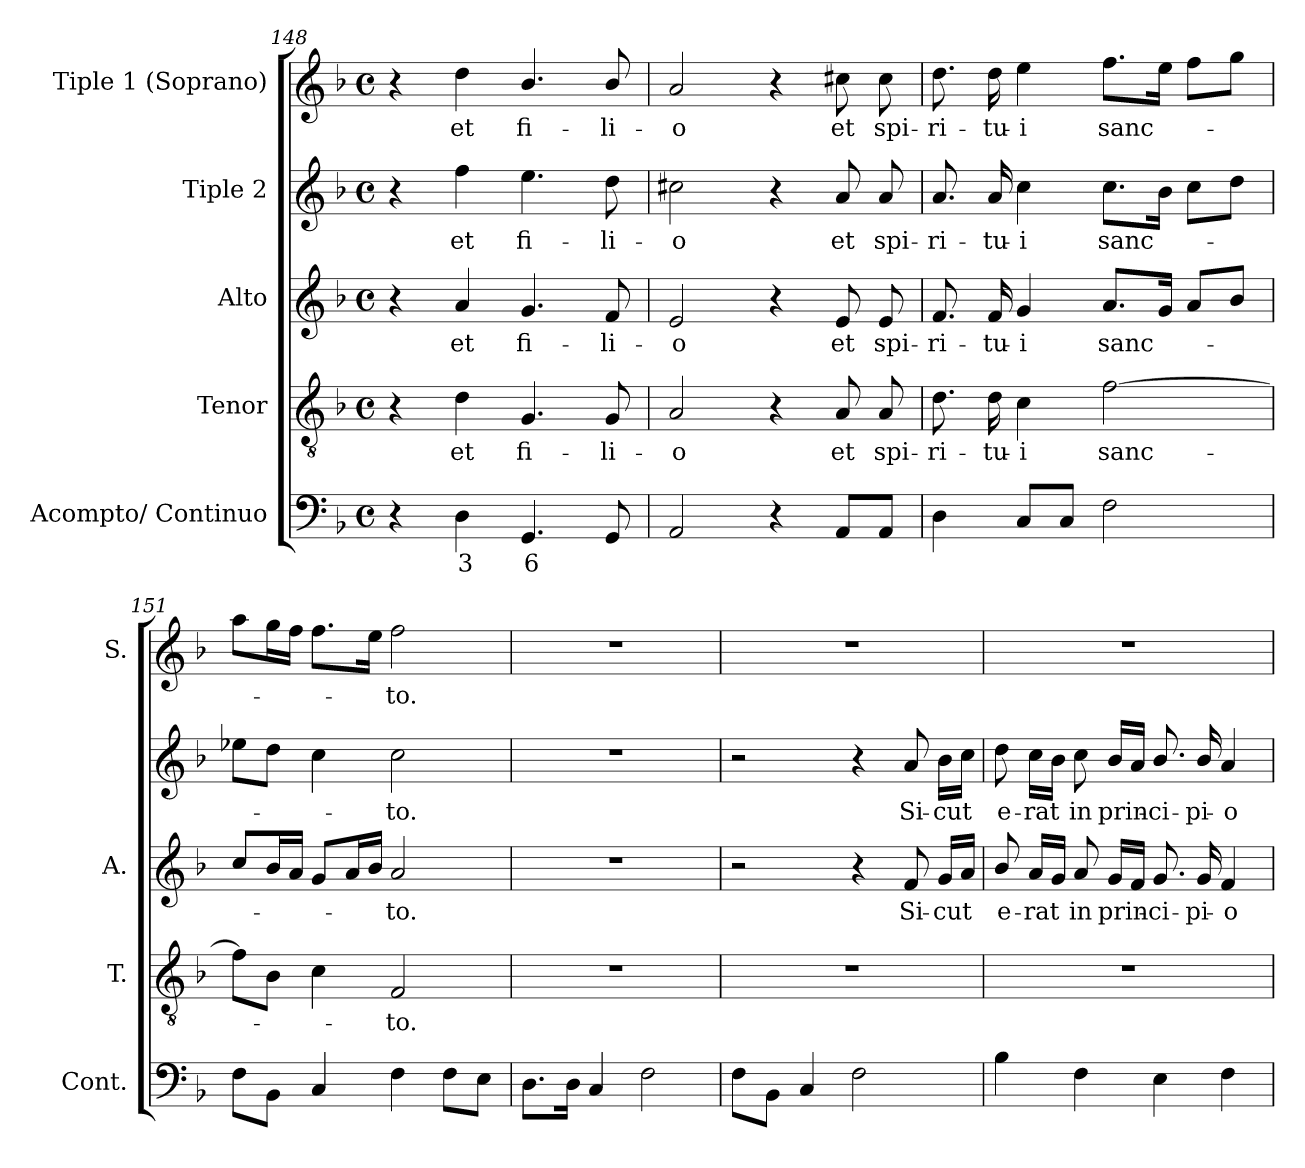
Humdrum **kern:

**kern	**text	**kern	**text	**kern	**text	**kern	**text	**kern	**text
*part5	*part5	*part4	*part4	*part3	*part3	*part2	*part2	*part1	*part1
*staff5	*staff5	*staff4	*staff4	*staff3	*staff3	*staff2	*staff2	*staff1	*staff1
*I"Acompto/ Continuo	*	*I"Tenor	*	*I"Alto	*	*I"Tiple 2	*	*I"Tiple 1 (Soprano)	*
*I'Cont.	*	*I'T.	*	*I'A.	*	*	*	*I'S.	*
*clefF4	*	*clefGv2	*	*clefG2	*	*clefG2	*	*clefG2	*
*	*	*ITrd7c12	*	*	*	*	*	*	*
*k[b-]	*	*k[b-]	*	*k[b-]	*	*k[b-]	*	*k[b-]	*
*F:	*	*F:	*	*F:	*	*F:	*	*F:	*
*M4/4	*	*M4/4	*	*M4/4	*	*M4/4	*	*M4/4	*
*met(c)	*	*met(c)	*	*met(c)	*	*met(c)	*	*met(c)	*
=148	=148	=148	=148	=148	=148	=148	=148	=148	=148
4r	.	4r	.	4r	.	4r	.	4r	.
!	!LO:LY:b:color=#000000	!	!	!	!	!	!	!	!
!	!	!	!LO:LY:b:color=#000000	!	!	!	!	!	!
!	!	!	!	!	!LO:LY:b:color=#000000	!	!	!	!
!	!	!	!	!	!	!	!LO:LY:b:color=#000000	!	!
!	!	!	!	!	!	!	!	!	!LO:LY:b:color=#000000
4Di\	3	4Di\	et	4ai/	et	4ffi\	et	4ddi\	et
!	!LO:LY:b:color=#000000	!	!	!	!	!	!	!	!
!	!	!	!LO:LY:b:color=#000000	!	!	!	!	!	!
!	!	!	!	!	!LO:LY:b:color=#000000	!	!	!	!
!	!	!	!	!	!	!	!LO:LY:b:color=#000000	!	!
!	!	!	!	!	!	!	!	!	!LO:LY:b:color=#000000
4.GGi/	6	4.GGi/	fi-	4.gi/	fi-	4.eei\	fi-	4.b-i/	fi-
!	!	!	!LO:LY:b:color=#000000	!	!	!	!	!	!
!	!	!	!	!	!LO:LY:b:color=#000000	!	!	!	!
!	!	!	!	!	!	!	!LO:LY:b:color=#000000	!	!
!	!	!	!	!	!	!	!	!	!LO:LY:b:color=#000000
8GGi/	.	8GGi/	-li-	8fi/	-li-	8ddi\	-li-	8b-i/	-li-
=149	=149	=149	=149	=149	=149	=149	=149	=149	=149
!	!	!	!LO:LY:b:color=#000000	!	!	!	!	!	!
!	!	!	!	!	!LO:LY:b:color=#000000	!	!	!	!
!	!	!	!	!	!	!	!LO:LY:b:color=#000000	!	!
!	!	!	!	!	!	!	!	!	!LO:LY:b:color=#000000
2AAi/	.	2AAi/	-o	2ei/	-o	2cc#Xi\	-o	2ai/	-o
4r	.	4r	.	4r	.	4r	.	4r	.
!	!	!	!LO:LY:b:color=#000000	!	!	!	!	!	!
!	!	!	!	!	!LO:LY:b:color=#000000	!	!	!	!
!	!	!	!	!	!	!	!LO:LY:b:color=#000000	!	!
!	!	!	!	!	!	!	!	!	!LO:LY:b:color=#000000
8AAi/L	.	8AAi/	et	8ei/	et	8ai/	et	8cc#Xi\	et
!	!	!	!LO:LY:b:color=#000000	!	!	!	!	!	!
!	!	!	!	!	!LO:LY:b:color=#000000	!	!	!	!
!	!	!	!	!	!	!	!LO:LY:b:color=#000000	!	!
!	!	!	!	!	!	!	!	!	!LO:LY:b:color=#000000
8AAi/J	.	8AAi/	spi-	8ei/	spi-	8ai/	spi-	8cc#i\	spi-
=150	=150	=150	=150	=150	=150	=150	=150	=150	=150
!	!	!	!LO:LY:b:color=#000000	!	!	!	!	!	!
!	!	!	!	!	!LO:LY:b:color=#000000	!	!	!	!
!	!	!	!	!	!	!	!LO:LY:b:color=#000000	!	!
!	!	!	!	!	!	!	!	!	!LO:LY:b:color=#000000
4Di\	.	8.Di\	-ri-	8.fi/	-ri-	8.ai/	-ri-	8.ddi\	-ri-
!	!	!	!LO:LY:b:color=#000000	!	!	!	!	!	!
!	!	!	!	!	!LO:LY:b:color=#000000	!	!	!	!
!	!	!	!	!	!	!	!LO:LY:b:color=#000000	!	!
!	!	!	!	!	!	!	!	!	!LO:LY:b:color=#000000
.	.	16Di\	-tu-	16fi/	-tu-	16ai/	-tu-	16ddi\	-tu-
!	!	!	!LO:LY:b:color=#000000	!	!	!	!	!	!
!	!	!	!	!	!LO:LY:b:color=#000000	!	!	!	!
!	!	!	!	!	!	!	!LO:LY:b:color=#000000	!	!
!	!	!	!	!	!	!	!	!	!LO:LY:b:color=#000000
8Ci/L	.	4Ci\	-i	4gi/	-i	4cci\	-i	4eei\	-i
8Ci/J	.	.	.	.	.	.	.	.	.
!	!	!	!LO:LY:b:color=#000000	!	!	!	!	!	!
!	!	!	!	!	!LO:LY:b:color=#000000	!	!	!	!
!	!	!	!	!	!	!	!LO:LY:b:color=#000000	!	!
!	!	!	!	!	!	!	!	!	!LO:LY:b:color=#000000
2Fi\	.	[2Fi\	sanc-	8.ai/L	sanc-	8.cci\L	sanc-	8.ffi\L	sanc-
.	.	.	.	16gi/Jk	.	16b-i\Jk	.	16eei\Jk	.
.	.	.	.	8ai/L	.	8cci\L	.	8ffi\L	.
.	.	.	.	8b-i/J	.	8ddi\J	.	8ggi\J	.
=151	=151	=151	=151	=151	=151	=151	=151	=151	=151
8Fi\L	.	8Fi\L]	.	8cci/L	.	8ee-Xi\L	.	8aai\L	.
8BB-i\J	.	8BB-i\J	.	16b-i/L	.	8ddi\J	.	16ggi\L	.
.	.	.	.	16ai/JJ	.	.	.	16ffi\JJ	.
4Ci/	.	4Ci\	.	8gi/L	.	4cci\	.	8.ffi\L	.
.	.	.	.	16ai/L	.	.	.	.	.
.	.	.	.	16b-i/JJ	.	.	.	16eei\Jk	.
!	!	!	!LO:LY:b:color=#000000	!	!	!	!	!	!
!	!	!	!	!	!LO:LY:b:color=#000000	!	!	!	!
!	!	!	!	!	!	!	!LO:LY:b:color=#000000	!	!
!	!	!	!	!	!	!	!	!	!LO:LY:b:color=#000000
4Fi\	.	2FFi/	-to.	2ai/	-to.	2cci\	-to.	2ffi\	-to.
8Fi\L	.	.	.	.	.	.	.	.	.
8Ei\J	.	.	.	.	.	.	.	.	.
!!LO:LB:g=z
=152	=152	=152	=152	=152	=152	=152	=152	=152	=152
8.Di\L	.	1r	.	1r	.	1r	.	1r	.
16Di\Jk	.	.	.	.	.	.	.	.	.
4Ci/	.	.	.	.	.	.	.	.	.
2Fi\	.	.	.	.	.	.	.	.	.
=153	=153	=153	=153	=153	=153	=153	=153	=153	=153
8Fi\L	.	1r	.	2r	.	2r	.	1r	.
8BB-i\J	.	.	.	.	.	.	.	.	.
4Ci/	.	.	.	.	.	.	.	.	.
2Fi\	.	.	.	4r	.	4r	.	.	.
!	!	!	!	!	!LO:LY:b:color=#000000	!	!	!	!
!	!	!	!	!	!	!	!LO:LY:b:color=#000000	!	!
.	.	.	.	8fi/	Si-	8ai/	Si-	.	.
!	!	!	!	!	!LO:LY:b:color=#000000	!	!	!	!
!	!	!	!	!	!	!	!LO:LY:b:color=#000000	!	!
.	.	.	.	16gi/LL	-cut	16b-i\LL	-cut	.	.
.	.	.	.	16ai/JJ	.	16cci\JJ	.	.	.
=154	=154	=154	=154	=154	=154	=154	=154	=154	=154
!	!	!	!	!	!LO:LY:b:color=#000000	!	!	!	!
!	!	!	!	!	!	!	!LO:LY:b:color=#000000	!	!
4B-i\	.	1r	.	8b-i/	e-	8ddi\	e-	1r	.
!	!	!	!	!	!LO:LY:b:color=#000000	!	!	!	!
!	!	!	!	!	!	!	!LO:LY:b:color=#000000	!	!
.	.	.	.	16ai/LL	-rat	16cci\LL	-rat	.	.
.	.	.	.	16gi/JJ	.	16b-i\JJ	.	.	.
!	!	!	!	!	!LO:LY:b:color=#000000	!	!	!	!
!	!	!	!	!	!	!	!LO:LY:b:color=#000000	!	!
4Fi\	.	.	.	8ai/	in	8cci\	in	.	.
!	!	!	!	!	!LO:LY:b:color=#000000	!	!	!	!
!	!	!	!	!	!	!	!LO:LY:b:color=#000000	!	!
.	.	.	.	16gi/LL	prin-	16b-i/LL	prin-	.	.
.	.	.	.	16fi/JJ	.	16ai/JJ	.	.	.
!	!	!	!	!	!LO:LY:b:color=#000000	!	!	!	!
!	!	!	!	!	!	!	!LO:LY:b:color=#000000	!	!
4Ei\	.	.	.	8.gi/	-ci-	8.b-i/	-ci-	.	.
!	!	!	!	!	!LO:LY:b:color=#000000	!	!	!	!
!	!	!	!	!	!	!	!LO:LY:b:color=#000000	!	!
.	.	.	.	16gi/	-pi-	16b-i/	-pi-	.	.
!	!	!	!	!	!LO:LY:b:color=#000000	!	!	!	!
!	!	!	!	!	!	!	!LO:LY:b:color=#000000	!	!
4Fi\	.	.	.	4fi/	-o	4ai/	-o	.	.
=	=	=	=	=	=	=	=	=	=
*-	*-	*-	*-	*-	*-	*-	*-	*-	*-
